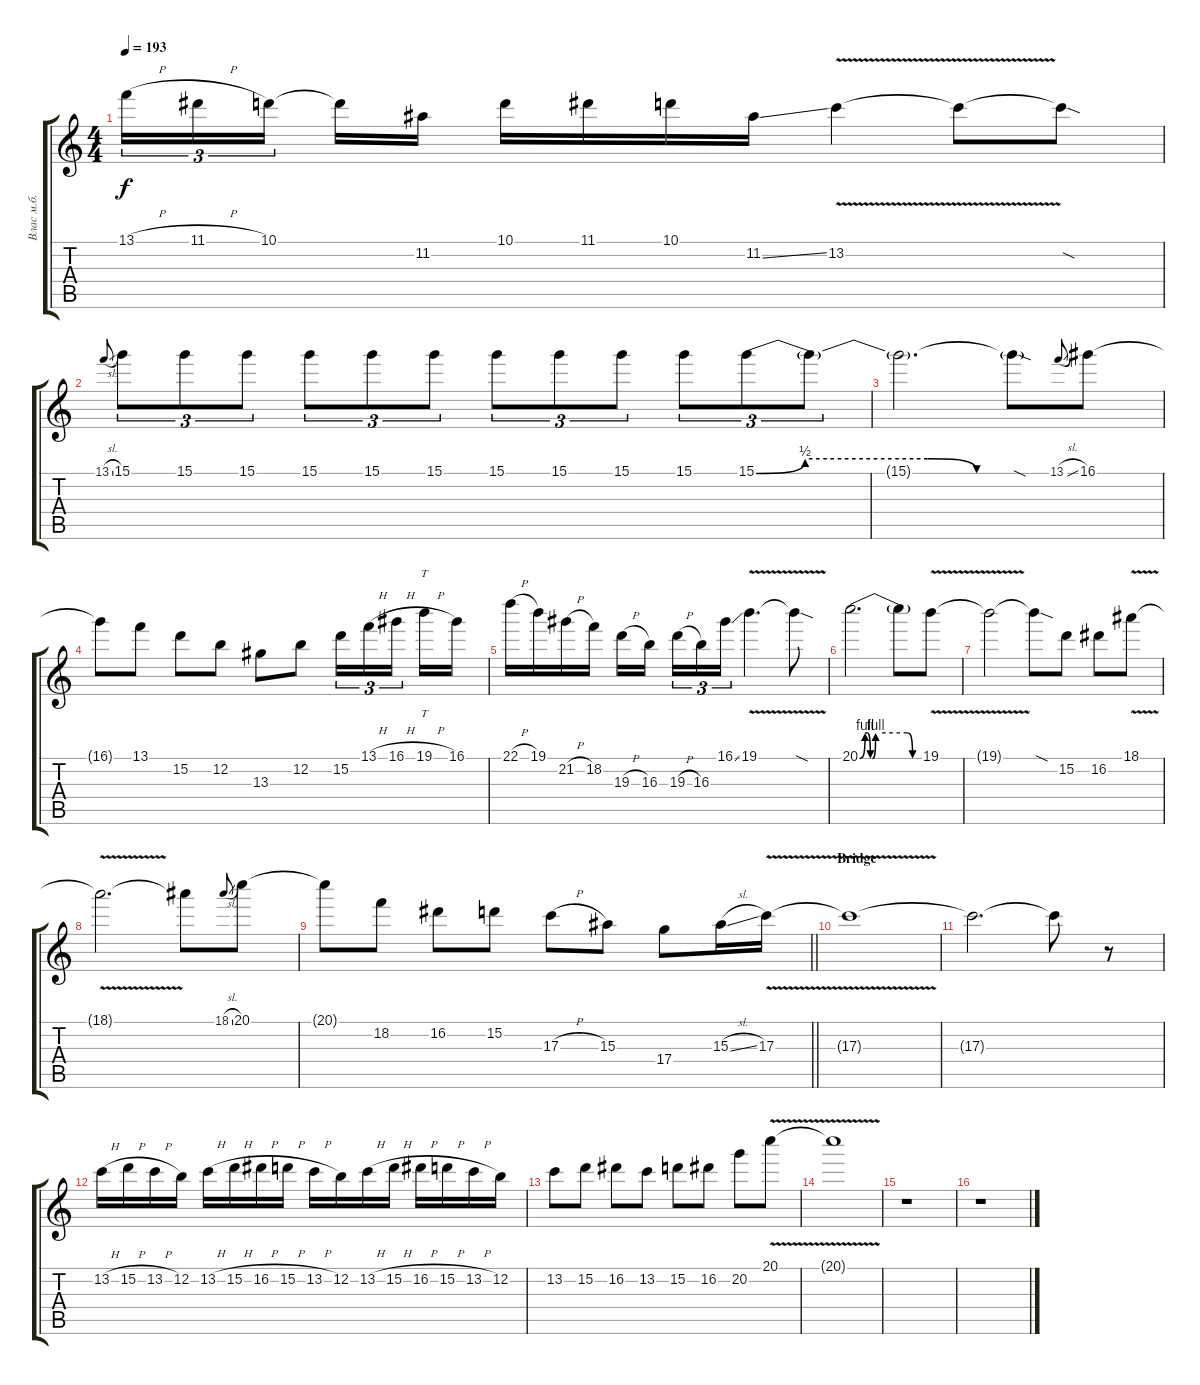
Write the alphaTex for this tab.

\track ("Влас м.б." "Влас м.б.") {instrument overdrivenguitar}
\staff {score tabs}
\tuning (E4 B3 G3 D3 A2 E2) {hide}
\ts (4 4)
\tempo 193
\clef g2
\ks c
13.1{h}.16{tu (3 2) dy f} 11.1{h}.16{tu (3 2)} 10.1.16{tu (3 2) beam splitsecondary} 10.1{t}.16 11.2.16 10.1.16 11.1.16 10.1.16 11.2{ss}.16 13.2{v}.4 13.2{t}.8 13.2{sod t}.8 |
13.1{sl}.8{gr onbeat} 15.1.8{tu (3 2)} 15.1.8{tu (3 2)} 15.1.8{tu (3 2)} 15.1.8{tu (3 2)} 15.1.8{tu (3 2)} 15.1.8{tu (3 2)} 15.1.8{tu (3 2)} 15.1.8{tu (3 2)} 15.1.8{tu (3 2)} 15.1.8{tu (3 2)} 15.1{be (custom 0 0 10 2 35 2 45 0 60 0)}.8{tu (3 2)} 15.1{t}.8{tu (3 2)} |
15.1{t}.2{d} 15.1{sod t}.8 13.1{sl}.8{gr onbeat} 16.1.8 |
16.1{t}.8 13.1.8 15.2.8 12.2.8 13.3.8 12.2.8 15.2.16{tu (3 2)} 13.1{h}.16{tu (3 2)} 16.1{h}.16{tu (3 2) beam splitsecondary} 19.1{h}.16{tt} 16.1.16 |
22.1{h}.16 19.1.16 21.2{h}.16 18.2.16 19.3{h}.16 16.3.16{beam splitsecondary} 19.3{h}.16{tu (3 2)} 16.3.16{tu (3 2)} 16.1{ss}.16{tu (3 2)} 19.1{v}.4{d} 19.1{sod t}.8 |
20.1{be (custom 0 0 5 4 7 4 10 0 12 0 15 4 45 4 50 0 60 0)}.2{d} 20.1{t}.8 19.1{v}.8 |
19.1{t}.2 19.1{sod t}.8 15.2.8 16.2.8 18.1{v}.8 |
18.1{t}.2{d} 18.1{t}.8 18.1{sl}.8{gr onbeat} 20.1.8 |
\barLineRight lightlight
20.1{t}.8 18.2.8 16.2.8 15.2.8 17.3{h}.8 15.3.8 17.4.8 15.3{sl}.16 17.3{v}.16 |
\section ("" "Bridge")
17.3{t}.1 |
17.3{t}.2{d} 17.3{t}.8 r.8 |
13.2{h}.16 15.2{h}.16 13.2{h}.16 12.2.16 13.2{h}.16 15.2{h}.16 16.2{h}.16 15.2{h}.16 13.2{h}.16 12.2.16 13.2{h}.16 15.2{h}.16 16.2{h}.16 15.2{h}.16 13.2{h}.16 12.2.16 |
13.2.8 15.2.8 16.2.8 13.2.8 15.2.8 16.2.8 20.2.8 20.1{v}.8 |
20.1{t}.1 |
r.1 |
r.1
